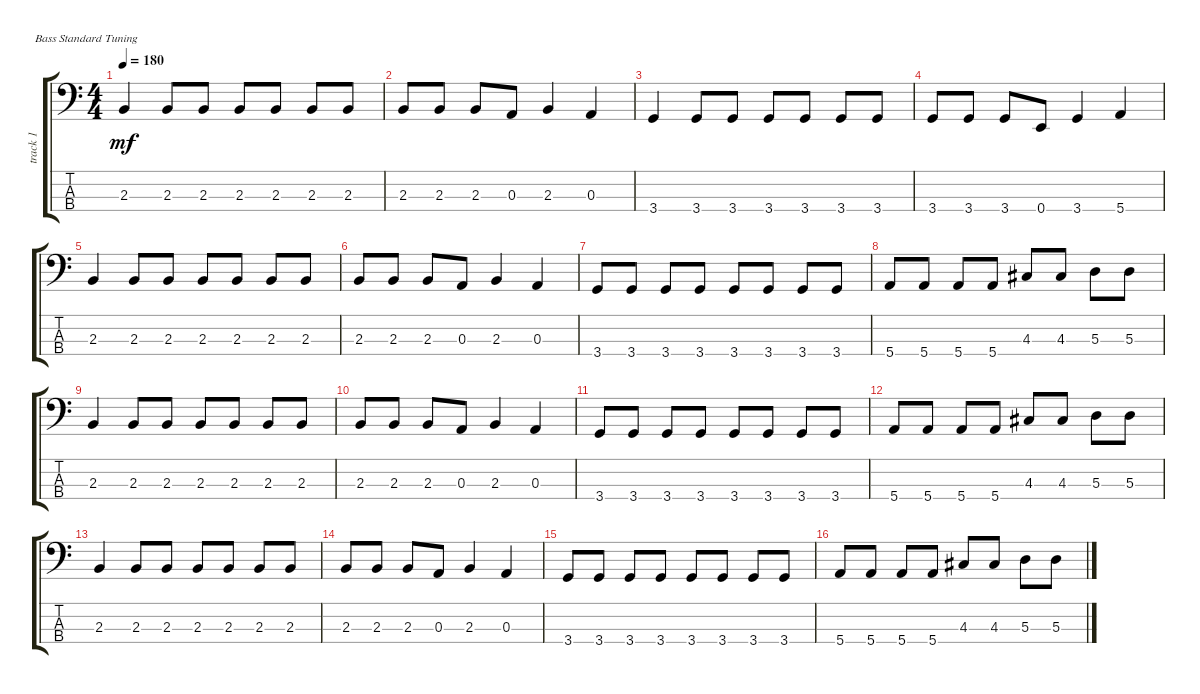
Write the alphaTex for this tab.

\defaultSystemsLayout 4
\track ("ElectricBassPick" "track 1") {instrument electricbasspick}
\staff {score tabs}
\tuning (G2 D2 A1 E1)
\ts (4 4)
\tempo 180
\clef f4
\ks c
2.3.4{dy mf} 2.3.8 2.3.8 2.3.8 2.3.8 2.3.8 2.3.8 |
2.3.8 2.3.8 2.3.8 0.3.8 2.3.4 0.3.4 |
3.4.4 3.4.8 3.4.8 3.4.8 3.4.8 3.4.8 3.4.8 |
3.4.8 3.4.8 3.4.8 0.4.8 3.4.4 5.4.4 |
2.3.4 2.3.8 2.3.8 2.3.8 2.3.8 2.3.8 2.3.8 |
2.3.8 2.3.8 2.3.8 0.3.8 2.3.4 0.3.4 |
3.4.8 3.4.8 3.4.8 3.4.8 3.4.8 3.4.8 3.4.8 3.4.8 |
5.4.8 5.4.8 5.4.8 5.4.8 4.3.8 4.3.8 5.3.8 5.3.8 |
2.3.4 2.3.8 2.3.8 2.3.8 2.3.8 2.3.8 2.3.8 |
2.3.8 2.3.8 2.3.8 0.3.8 2.3.4 0.3.4 |
3.4.8 3.4.8 3.4.8 3.4.8 3.4.8 3.4.8 3.4.8 3.4.8 |
5.4.8 5.4.8 5.4.8 5.4.8 4.3.8 4.3.8 5.3.8 5.3.8 |
2.3.4 2.3.8 2.3.8 2.3.8 2.3.8 2.3.8 2.3.8 |
2.3.8 2.3.8 2.3.8 0.3.8 2.3.4 0.3.4 |
3.4.8 3.4.8 3.4.8 3.4.8 3.4.8 3.4.8 3.4.8 3.4.8 |
5.4.8 5.4.8 5.4.8 5.4.8 4.3.8 4.3.8 5.3.8 5.3.8
